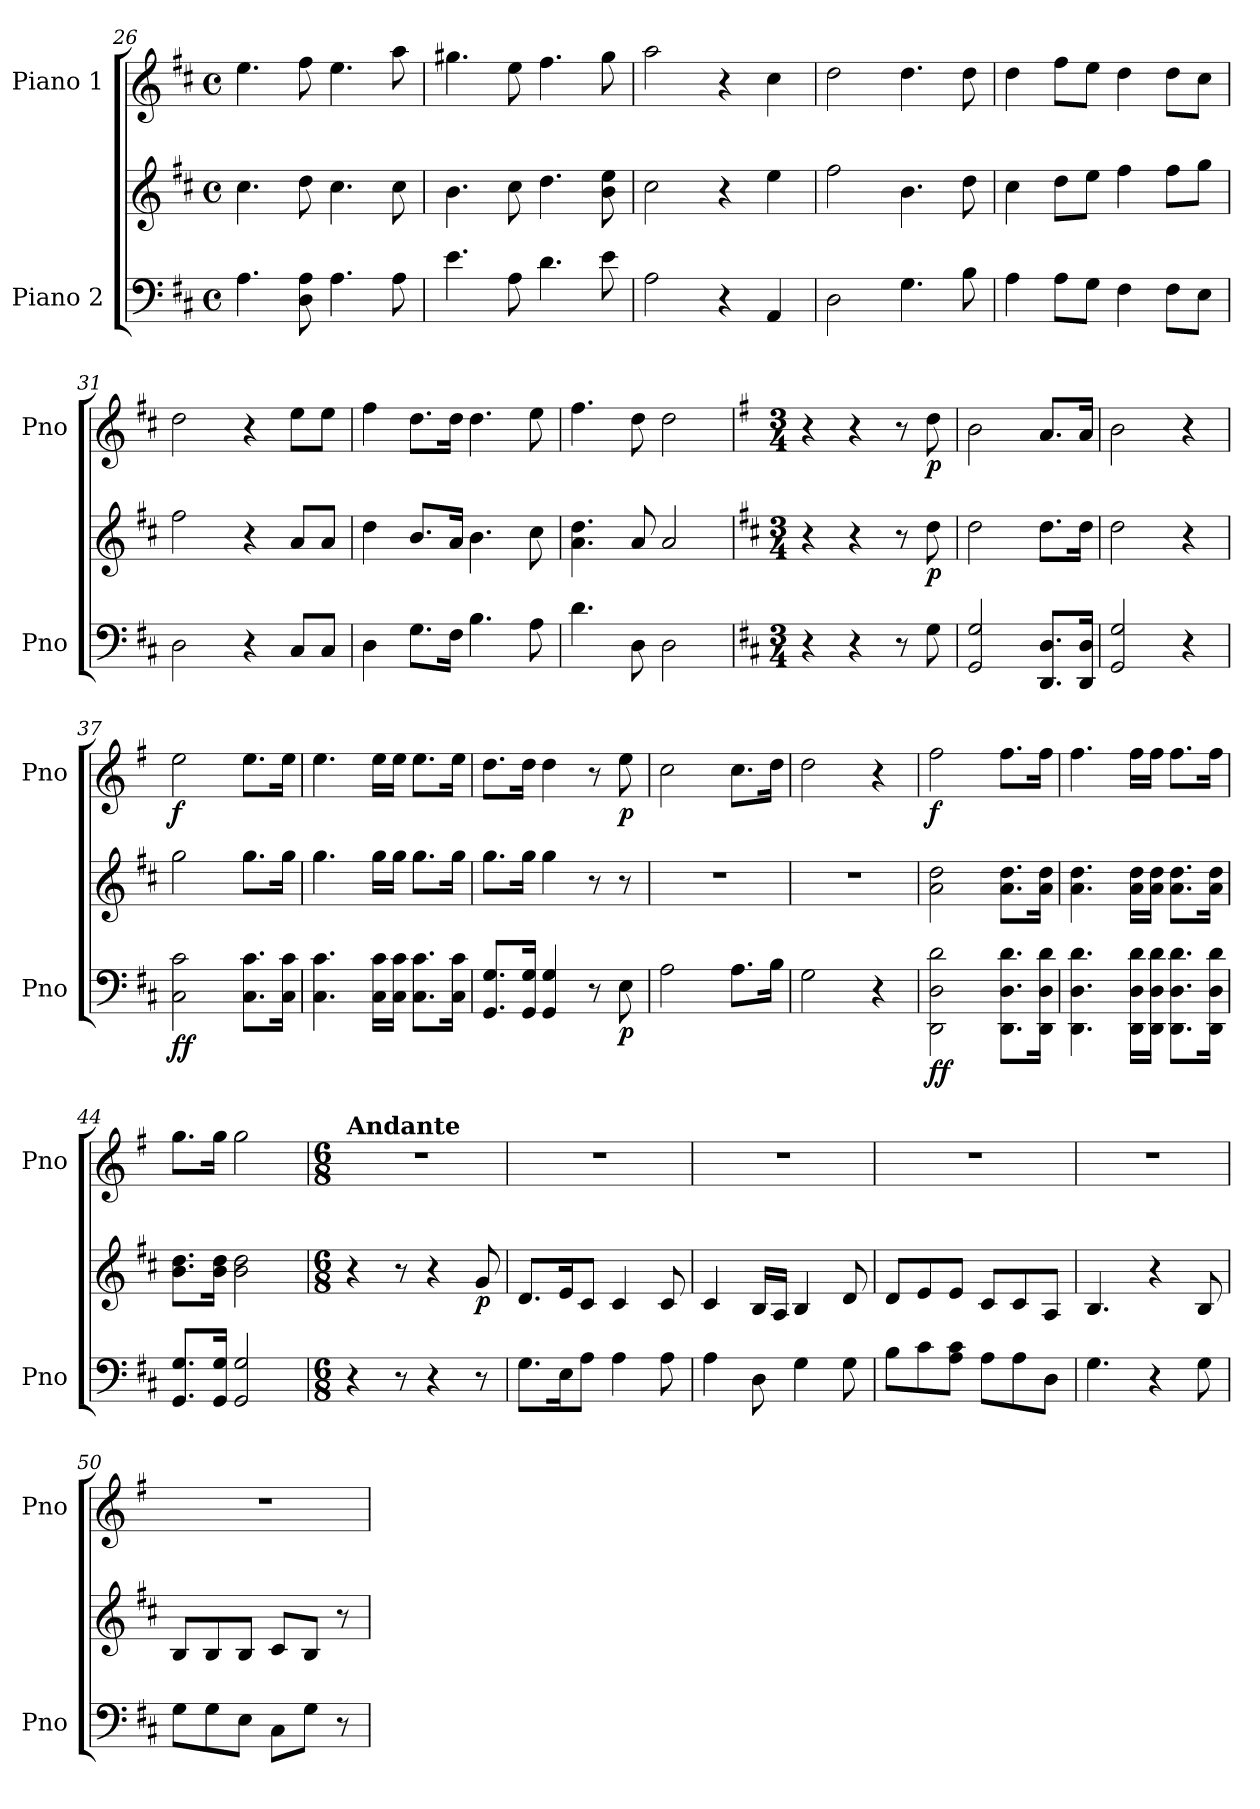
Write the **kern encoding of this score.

**kern	**kern	**dynam	**kern	**dynam
*part2	*part2	*part2	*part1	*part1
*staff3	*staff2	*staff2/3	*staff1	*staff1
*I"Piano 2	*	*	*I"Piano 1	*
*I'Pno	*	*	*I'Pno	*
*clefF4	*clefG2	*	*clefG2	*
*k[f#c#]	*k[f#c#]	*	*k[f#c#]	*
*M4/4	*M4/4	*	*M4/4	*
*met(c)	*met(c)	*	*met(c)	*
=26	=26	=26	=26	=26
4.A\	4.cc#\	.	4.ee\	.
8D\ 8A\	8dd\	.	8ff#\	.
4.A\	4.cc#\	.	4.ee\	.
8A\	8cc#\	.	8aa\	.
=27	=27	=27	=27	=27
4.e\	4.b\	.	4.gg#X\	.
8A\	8cc#\	.	8ee\	.
4.d\	4.dd\	.	4.ff#\	.
8e\	8b\ 8ee\	.	8gg#\	.
=28	=28	=28	=28	=28
2A\	2cc#\	.	2aa\	.
4r	4r	.	4r	.
4AA/	4ee\	.	4cc#\	.
=29	=29	=29	=29	=29
2D\	2ff#\	.	2dd\	.
4.G\	4.b\	.	4.dd\	.
8B\	8dd\	.	8dd\	.
=30	=30	=30	=30	=30
4A\	4cc#\	.	4dd\	.
8A\L	8dd\L	.	8ff#\L	.
8G\J	8ee\J	.	8ee\J	.
4F#\	4ff#\	.	4dd\	.
8F#\L	8ff#\L	.	8dd\L	.
8E\J	8gg\J	.	8cc#\J	.
!!LO:LB:g=z
=31	=31	=31	=31	=31
2D\	2ff#\	.	2dd\	.
4r	4r	.	4r	.
8C#/L	8a/L	.	8ee\L	.
8C#/J	8a/J	.	8ee\J	.
=32	=32	=32	=32	=32
4D\	4dd\	.	4ff#\	.
8.G\L	8.b/L	.	8.dd\L	.
16F#\Jk	16a/Jk	.	16dd\Jk	.
4.B\	4.b\	.	4.dd\	.
8A\	8cc#\	.	8ee\	.
=33	=33	=33	=33	=33
4.d\	4.a\ 4.dd\	.	4.ff#\	.
8D\	8a/	.	8dd\	.
2D\	2a/	.	2dd\	.
=34	=34	=34	=34	=34
*	*	*	*k[f#]	*
*M3/4	*M3/4	*	*M3/4	*
4r	4r	.	4r	.
4r	4r	.	4r	.
8r	8r	.	8r	.
!	!	!LO:DY:b	!	!LO:DY:b
8G\	8dd\	p	8dd\	p
=35	=35	=35	=35	=35
2GG/ 2G/	2dd\	.	2b\	.
8.DD/ 8.D/L	8.dd\L	.	8.a/L	.
16DD/ 16D/Jk	16dd\Jk	.	16a/Jk	.
=36	=36	=36	=36	=36
2GG/ 2G/	2dd\	.	2b\	.
4r	4r	.	4r	.
=37	=37	=37	=37	=37
!	!	!LO:DY:b=2	!	!
!	!	!LO:DY:n=1:b	!	!LO:DY:b
2C#\ 2c#\	2gg\	f f	2ee\	f
8.C#\ 8.c#\L	8.gg\L	.	8.ee\L	.
16C#\ 16c#\Jk	16gg\Jk	.	16ee\Jk	.
=38	=38	=38	=38	=38
4.C#\ 4.c#\	4.gg\	.	4.ee\	.
16C#\ 16c#\LL	16gg\LL	.	16ee\LL	.
16C#\ 16c#\JJ	16gg\JJ	.	16ee\JJ	.
8.C#\ 8.c#\L	8.gg\L	.	8.ee\L	.
16C#\ 16c#\Jk	16gg\Jk	.	16ee\Jk	.
!!LO:LB:g=z
=39	=39	=39	=39	=39
8.GG/ 8.G/L	8.gg\L	.	8.dd\L	.
16GG/ 16G/Jk	16gg\Jk	.	16dd\Jk	.
4GG/ 4G/	4gg\	.	4dd\	.
8r	8r	.	8r	.
!	!	!LO:DY:b=2	!	!LO:DY:b
8E\	8r	p	8ee\	p
=40	=40	=40	=40	=40
2A\	2.r	.	2cc\	.
8.A\L	.	.	8.cc\L	.
16B\Jk	.	.	16dd\Jk	.
=41	=41	=41	=41	=41
2G\	2.r	.	2dd\	.
4r	.	.	4r	.
=42	=42	=42	=42	=42
!	!	!LO:DY:b=2	!	!
!	!	!LO:DY:n=1:b	!	!LO:DY:b
2DD\ 2D\ 2d\	2a\ 2dd\	f f	2ff#\	f
8.DD\ 8.D\ 8.d\L	8.a\ 8.dd\L	.	8.ff#\L	.
16DD\ 16D\ 16d\Jk	16a\ 16dd\Jk	.	16ff#\Jk	.
=43	=43	=43	=43	=43
4.DD\ 4.D\ 4.d\	4.a\ 4.dd\	.	4.ff#\	.
16DD\ 16D\ 16d\LL	16a\ 16dd\LL	.	16ff#\LL	.
16DD\ 16D\ 16d\JJ	16a\ 16dd\JJ	.	16ff#\JJ	.
8.DD\ 8.D\ 8.d\L	8.a\ 8.dd\L	.	8.ff#\L	.
16DD\ 16D\ 16d\Jk	16a\ 16dd\Jk	.	16ff#\Jk	.
=44	=44	=44	=44	=44
8.GG/ 8.G/L	8.b\ 8.dd\L	.	8.gg\L	.
16GG/ 16G/Jk	16b\ 16dd\Jk	.	16gg\Jk	.
2GG/ 2G/	2b\ 2dd\	.	2gg\	.
=45	=45	=45	=45	=45
*M6/8	*M6/8	*	*M6/8	*
!	!	!	!LO:TX:a:B:t=Andante	!
4r	4r	.	2.r	.
8r	8r	.	.	.
4r	4r	.	.	.
!	!	!LO:DY:b	!	!
8r	8g/	p	.	.
=46	=46	=46	=46	=46
8.G\L	8.d/L	.	2.r	.
16E\K	16e/K	.	.	.
8A\J	8c#/J	.	.	.
4A\	4c#/	.	.	.
8A\	8c#/	.	.	.
!!LO:LB:g=z
=47	=47	=47	=47	=47
4A\	4c#/	.	2.r	.
8D\	16B/LL	.	.	.
.	16A/JJ	.	.	.
4G\	4B/	.	.	.
8G\	8d/	.	.	.
=48	=48	=48	=48	=48
8B\L	8d/L	.	2.r	.
8c#\	8e/	.	.	.
8A\ 8c#\J	8e/J	.	.	.
8A\L	8c#/L	.	.	.
8A\	8c#/	.	.	.
8D\J	8A/J	.	.	.
=49	=49	=49	=49	=49
4.G\	4.B/	.	2.r	.
4r	4r	.	.	.
8G\	8B/	.	.	.
=50	=50	=50	=50	=50
8G\L	8B/L	.	2.r	.
8G\	8B/	.	.	.
8E\J	8B/J	.	.	.
8C#\L	8c#/L	.	.	.
8G\J	8B/J	.	.	.
8r	8r	.	.	.
=	=	=	=	=
*-	*-	*-	*-	*-
